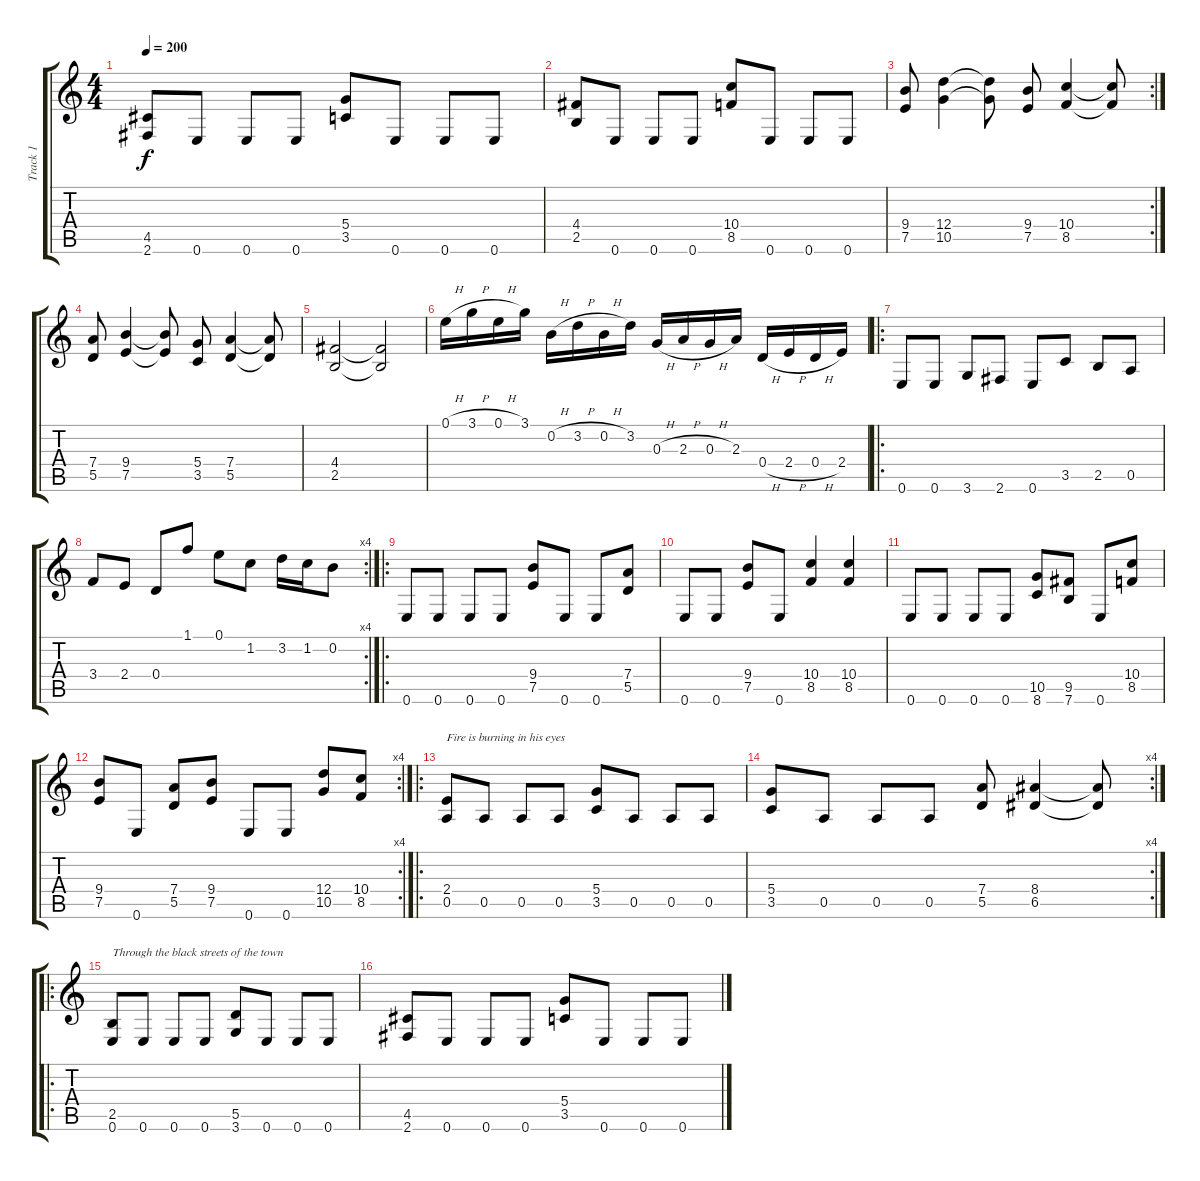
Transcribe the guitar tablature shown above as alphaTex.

\track ("Track 1" "Track 1") {instrument distortionguitar}
\staff {score tabs}
\tuning (E4 B3 G3 D3 A2 E2) {hide}
\ts (4 4)
\tempo 200
\clef g2
\ks c
(4.5 2.6).8{dy f} 0.6.8 0.6.8 0.6.8 (5.4 3.5).8 0.6.8 0.6.8 0.6.8 |
(4.4 2.5).8 0.6.8 0.6.8 0.6.8 (10.4 8.5).8 0.6.8 0.6.8 0.6.8 |
\rc 2
(9.4 7.5).8 (12.4 10.5).4 (12.4{t} 10.5{t}).8 (9.4 7.5).8 (10.4 8.5).4 (10.4{t} 8.5{t}).8 |
(7.4 5.5).8 (9.4 7.5).4 (9.4{t} 7.5{t}).8 (5.4 3.5).8 (7.4 5.5).4 (7.4{t} 5.5{t}).8 |
(4.4 2.5).2 (4.4{t} 2.5{t}).2 |
0.1{h}.16 3.1{h}.16 0.1{h}.16 3.1.16 0.2{h}.16 3.2{h}.16 0.2{h}.16 3.2.16 0.3{h}.16 2.3{h}.16 0.3{h}.16 2.3.16 0.4{h}.16 2.4{h}.16 0.4{h}.16 2.4.16 |
\ro
0.6.8 0.6.8 3.6.8 2.6.8 0.6.8 3.5.8 2.5.8 0.5.8 |
\rc 4
3.4.8 2.4.8 0.4.8 1.1.8 0.1.8 1.2.8 3.2.16 1.2.16 0.2.8 |
\ro
0.6.8 0.6.8 0.6.8 0.6.8 (9.4 7.5).8 0.6.8 0.6.8 (7.4 5.5).8 |
0.6.8 0.6.8 (9.4 7.5).8 0.6.8 (10.4 8.5).4 (10.4 8.5).4 |
0.6.8 0.6.8 0.6.8 0.6.8 (10.5 8.6).8 (9.5 7.6).8 0.6.8 (10.4 8.5).8 |
\rc 4
(9.4 7.5).8 0.6.8 (7.4 5.5).8 (9.4 7.5).8 0.6.8 0.6.8 (12.4 10.5).8 (10.4 8.5).8 |
\ro
(2.4 0.5).8{txt "Fire is burning in his eyes"} 0.5.8 0.5.8 0.5.8 (5.4 3.5).8 0.5.8 0.5.8 0.5.8 |
\rc 4
(5.4 3.5).8 0.5.8 0.5.8 0.5.8 (7.4 5.5).8 (8.4 6.5).4 (8.4{t} 6.5{t}).8 |
\ro
(2.5 0.6).8{txt "Through the black streets of the town"} 0.6.8 0.6.8 0.6.8 (5.5 3.6).8 0.6.8 0.6.8 0.6.8 |
(4.5 2.6).8 0.6.8 0.6.8 0.6.8 (5.4 3.5).8 0.6.8 0.6.8 0.6.8
